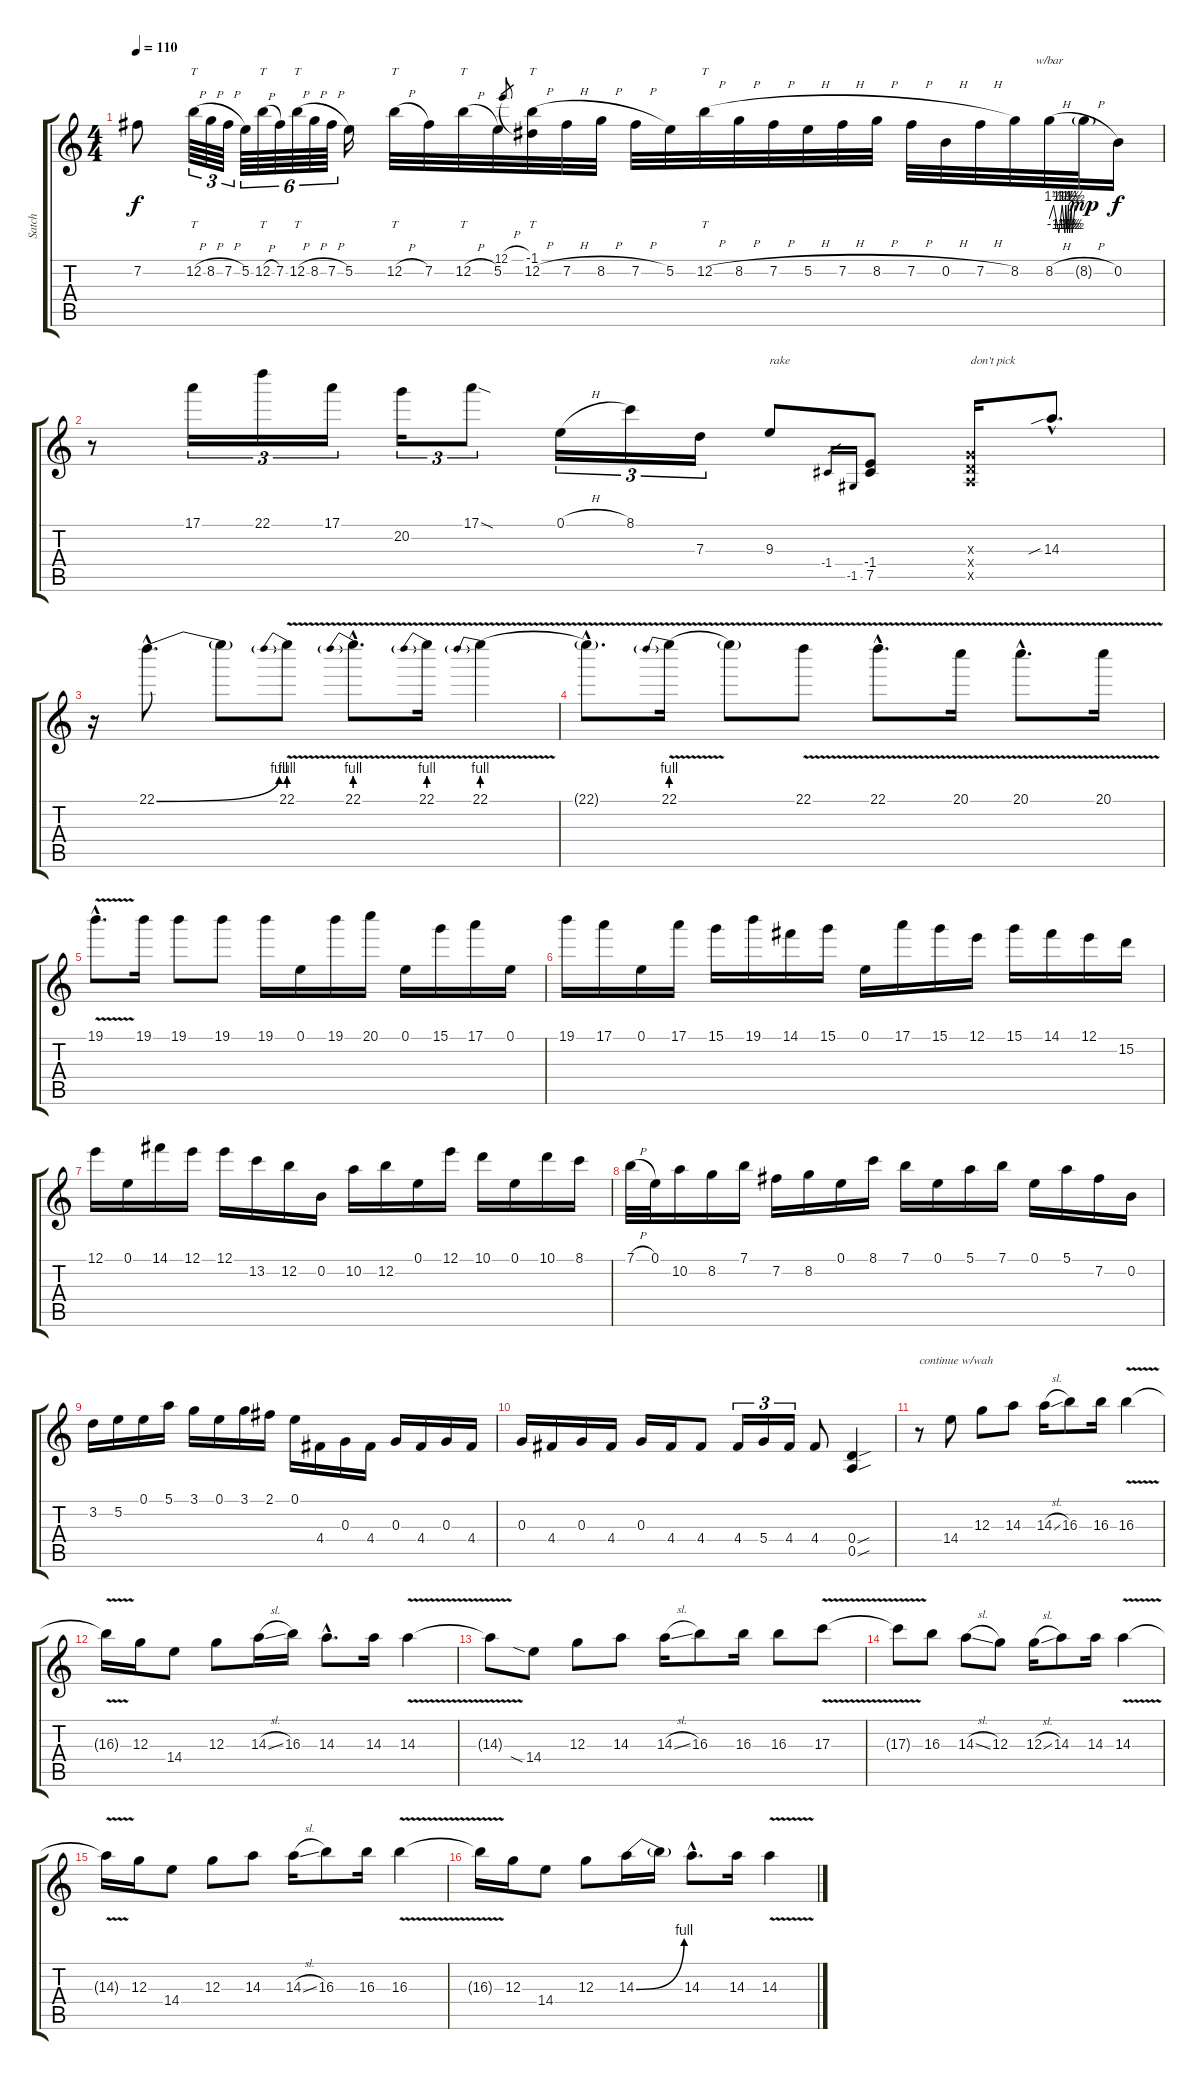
\track ("Satch" "Satch") {instrument overdrivenguitar}
\staff {score tabs}
\tuning (E4 B3 G3 D3 A2 E2) {hide}
\ts (4 4)
\tempo 110
\clef g2
\ks c
7.2.8{dy f} 12.2{h}.64{tt tu (3 2)} 8.2{h}.64{tu (3 2)} 7.2{h}.64{tu (3 2)} 5.2.64{tu (6 4)} 12.2{h}.64{tt tu (6 4)} 7.2.64{tu (6 4)} 12.2{h}.64{tt tu (6 4)} 8.2{h}.64{tu (6 4)} 7.2{h}.64{tu (6 4)} 5.2.16 12.2{h}.32{tt} 7.2.32 12.2{h}.32{tt} 5.2.32 12.1{h}.8{gr} (-1.1 12.2{h}).32{tt} 7.2{h}.32 8.2{h}.32 7.2{h}.32 5.2.32 12.2{h}.32{tt} 8.2{h}.32 7.2{h}.32 5.2{h}.32 7.2{h}.32 8.2{h}.32 7.2{h}.32 0.2{h}.32 7.2{h}.32 8.2.32 8.2{h}.32{tbe (custom default 0 0 10 6 22 -6 30 6 36 -6 38 6 42 -6 44 6 47 -6 51 6 53 -6 60 6)} 8.2{h g}.32{dy mp} 0.2.16{dy f} |
r.8 17.1.16{tu (3 2)} 22.1.16{tu (3 2)} 17.1.16{tu (3 2)} 20.2.16{tu (3 2)} 17.1{sod}.8{tu (3 2)} 0.1{h}.16{tu (3 2)} 8.1.16{tu (3 2)} 7.3.16{tu (3 2)} 9.3.8{txt "rake"} -1.4.16{gr} -1.5.16{gr} (-1.4 7.5).8 (0.3{x} 0.4{x} 0.5{x}).16{txt "don't pick"} 14.3{sib hac}.8{d} |
r.16 22.1{be (bend 0 0 60 4) hac}.8{d} 22.1{t}.8 22.1{be (prebend 0 4 60 4) v}.8 22.1{be (prebend 0 4 60 4) v hac}.8{d} 22.1{be (prebend 0 4 60 4) v}.16 22.1{be (prebend 0 4 60 4) v}.4 |
22.1{hac t}.8{d} 22.1{be (prebend 0 4 60 4) v}.16 22.1{t}.8 22.1{v}.8 22.1{v hac}.8{d} 20.1{v}.16 20.1{v hac}.8{d} 20.1{v}.16 |
19.1{v hac}.8{d} 19.1.16 19.1.8 19.1.8 19.1.16 0.1.16 19.1.16 20.1.16 0.1.16 15.1.16 17.1.16 0.1.16 |
19.1.16 17.1.16 0.1.16 17.1.16 15.1.16 19.1.16 14.1.16 15.1.16 0.1.16 17.1.16 15.1.16 12.1.16 15.1.16 14.1.16 12.1.16 15.2.16 |
12.1.16 0.1.16 14.1.16 12.1.16 12.1.16 13.2.16 12.2.16 0.2.16 10.2.16 12.2.16 0.1.16 12.1.16 10.1.16 0.1.16 10.1.16 8.1.16 |
7.1{h}.32 0.1.32 10.2.16 8.2.16 7.1.16 7.2.16 8.2.16 0.1.16 8.1.16 7.1.16 0.1.16 5.1.16 7.1.16 0.1.16 5.1.16 7.2.16 0.2.16 |
3.2.16 5.2.16 0.1.16 5.1.16 3.1.16 0.1.16 3.1.16 2.1.16 0.1.16 4.4.16 0.3.16 4.4.16 0.3.16 4.4.16 0.3.16 4.4.16 |
0.3.16 4.4.16 0.3.16 4.4.16 0.3.16 4.4.16 4.4.8 4.4.16{tu (3 2)} 5.4.16{tu (3 2)} 4.4.16{tu (3 2)} 4.4.8 (0.4{sou} 0.5{sou}).4 |
r.8{txt "continue w/wah"} 14.4.8 12.3.8 14.3.8 14.3{sl}.16 16.3.8 16.3.16 16.3{v}.4 |
16.3{t}.16 12.3.16 14.4.8 12.3.8 14.3{sl}.16 16.3.16 14.3{hac}.8{d} 14.3.16 14.3{v}.4 |
14.3{t}.8 14.4{sia}.8 12.3.8 14.3.8 14.3{sl}.16 16.3.8 16.3.16 16.3.8 17.3{v}.8 |
17.3{t}.8 16.3.8 14.3{sl}.8 12.3.8 12.3{sl}.16 14.3.8 14.3.16 14.3{v}.4 |
14.3{t}.16 12.3.16 14.4.8 12.3.8 14.3.8 14.3{sl}.16 16.3.8 16.3.16 16.3{v}.4 |
16.3{t}.16 12.3.16 14.4.8 12.3.8 14.3{be (bend 0 0 60 4)}.16 14.3{t}.16 14.3{hac}.8{d} 14.3.16 14.3{v}.4
